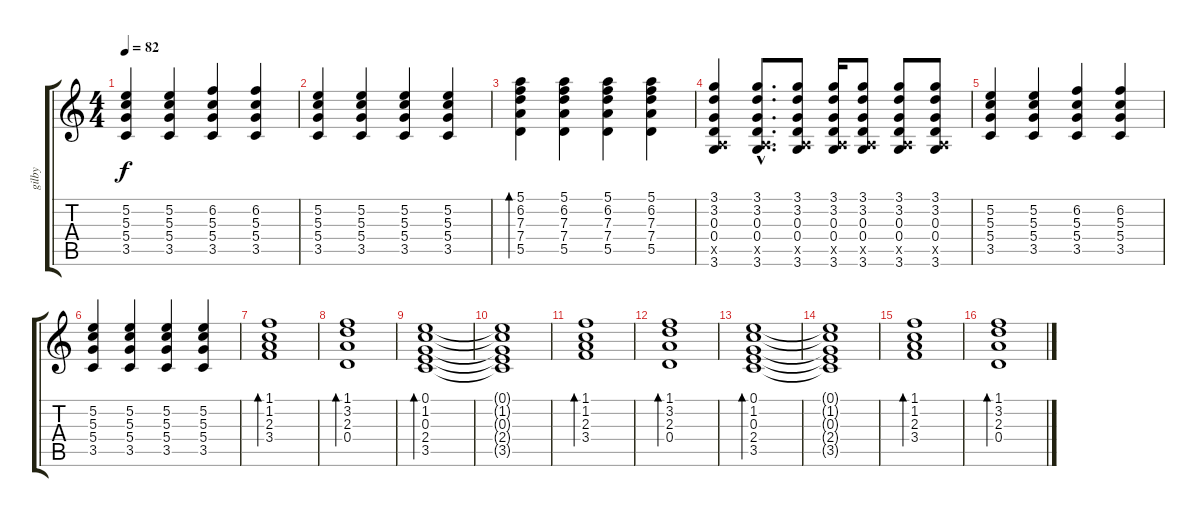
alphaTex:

\track ("gilby" "gilby") {instrument overdrivenguitar}
\staff {score tabs}
\tuning (E4 B3 G3 D3 A2 E2) {hide}
\ts (4 4)
\tempo 82
\clef g2
\ks c
(5.2 5.3 5.4 3.5).4{dy f} (5.2 5.3 5.4 3.5).4 (6.2 5.3 5.4 3.5).4 (6.2 5.3 5.4 3.5).4 |
(5.2 5.3 5.4 3.5).4 (5.2 5.3 5.4 3.5).4 (5.2 5.3 5.4 3.5).4 (5.2 5.3 5.4 3.5).4 |
(5.1 6.2 7.3 7.4 5.5).4{bd 60} (5.1 6.2 7.3 7.4 5.5).4 (5.1 6.2 7.3 7.4 5.5).4 (5.1 6.2 7.3 7.4 5.5).4 |
(3.1 3.2 0.3 0.4 0.5{x} 3.6).4 (3.1{hac} 3.2{hac} 0.3{hac} 0.4{hac} 0.5{hac x} 3.6{hac}).8{d} (3.1 3.2 0.3 0.4 0.5{x} 3.6).8 (3.1 3.2 0.3 0.4 0.5{x} 3.6).16 (3.1 3.2 0.3 0.4 0.5{x} 3.6).8 (3.1 3.2 0.3 0.4 0.5{x} 3.6).8 (3.1 3.2 0.3 0.4 0.5{x} 3.6).8 |
(5.2 5.3 5.4 3.5).4 (5.2 5.3 5.4 3.5).4 (6.2 5.3 5.4 3.5).4 (6.2 5.3 5.4 3.5).4 |
(5.2 5.3 5.4 3.5).4 (5.2 5.3 5.4 3.5).4 (5.2 5.3 5.4 3.5).4 (5.2 5.3 5.4 3.5).4 |
(1.1 1.2 2.3 3.4).1{bd 60} |
(1.1 3.2 2.3 0.4).1{bd 60} |
(0.1 1.2 0.3 2.4 3.5).1{bd 60} |
(0.1{t} 1.2{t} 0.3{t} 2.4{t} 3.5{t}).1 |
(1.1 1.2 2.3 3.4).1{bd 60} |
(1.1 3.2 2.3 0.4).1{bd 60} |
(0.1 1.2 0.3 2.4 3.5).1{bd 60} |
(0.1{t} 1.2{t} 0.3{t} 2.4{t} 3.5{t}).1 |
(1.1 1.2 2.3 3.4).1{bd 60} |
(1.1 3.2 2.3 0.4).1{bd 60}
